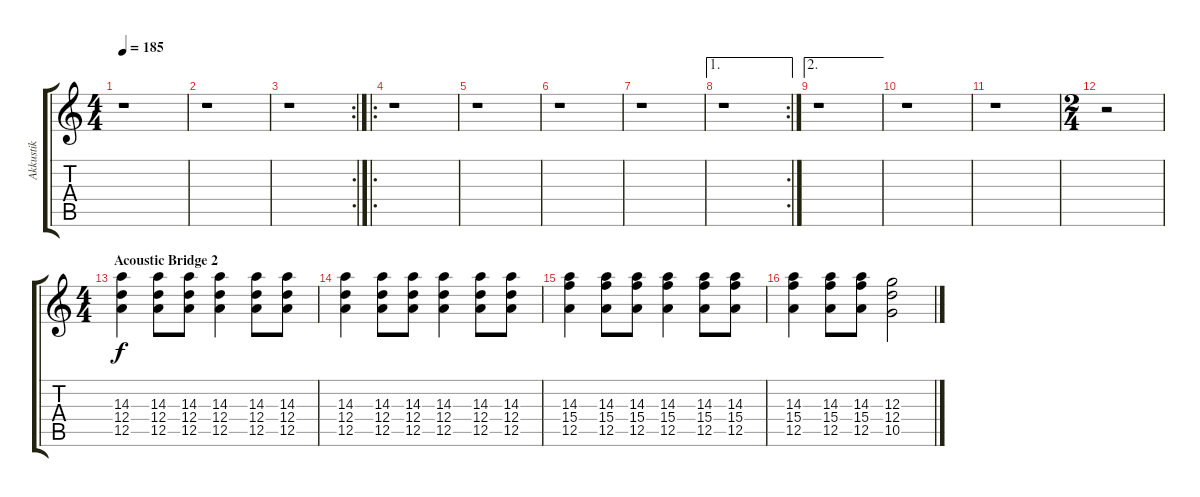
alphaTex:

\track ("Akkustik" "Akkustik") {instrument acousticguitarnylon}
\staff {score tabs}
\tuning (E4 B3 G3 D3 A2 E2) {hide}
\ts (4 4)
\tempo 185
\clef g2
\ks c
r.1{dy f} |
r.1 |
\rc 2
r.1 |
\ro
r.1 |
r.1 |
r.1 |
r.1 |
\ae 1
\rc 2
r.1 |
\ae 2
r.1 |
r.1 |
r.1 |
\ts (2 4)
r.2 |
\ts (4 4)
\section ("" "Acoustic Bridge 2")
(14.3 12.4 12.5).4 (14.3 12.4 12.5).8 (14.3 12.4 12.5).8 (14.3 12.4 12.5).4 (14.3 12.4 12.5).8 (14.3 12.4 12.5).8 |
(14.3 12.4 12.5).4 (14.3 12.4 12.5).8 (14.3 12.4 12.5).8 (14.3 12.4 12.5).4 (14.3 12.4 12.5).8 (14.3 12.4 12.5).8 |
(14.3 15.4 12.5).4 (14.3 15.4 12.5).8 (14.3 15.4 12.5).8 (14.3 15.4 12.5).4 (14.3 15.4 12.5).8 (14.3 15.4 12.5).8 |
(14.3 15.4 12.5).4 (14.3 15.4 12.5).8 (14.3 15.4 12.5).8 (12.3 12.4 10.5).2
